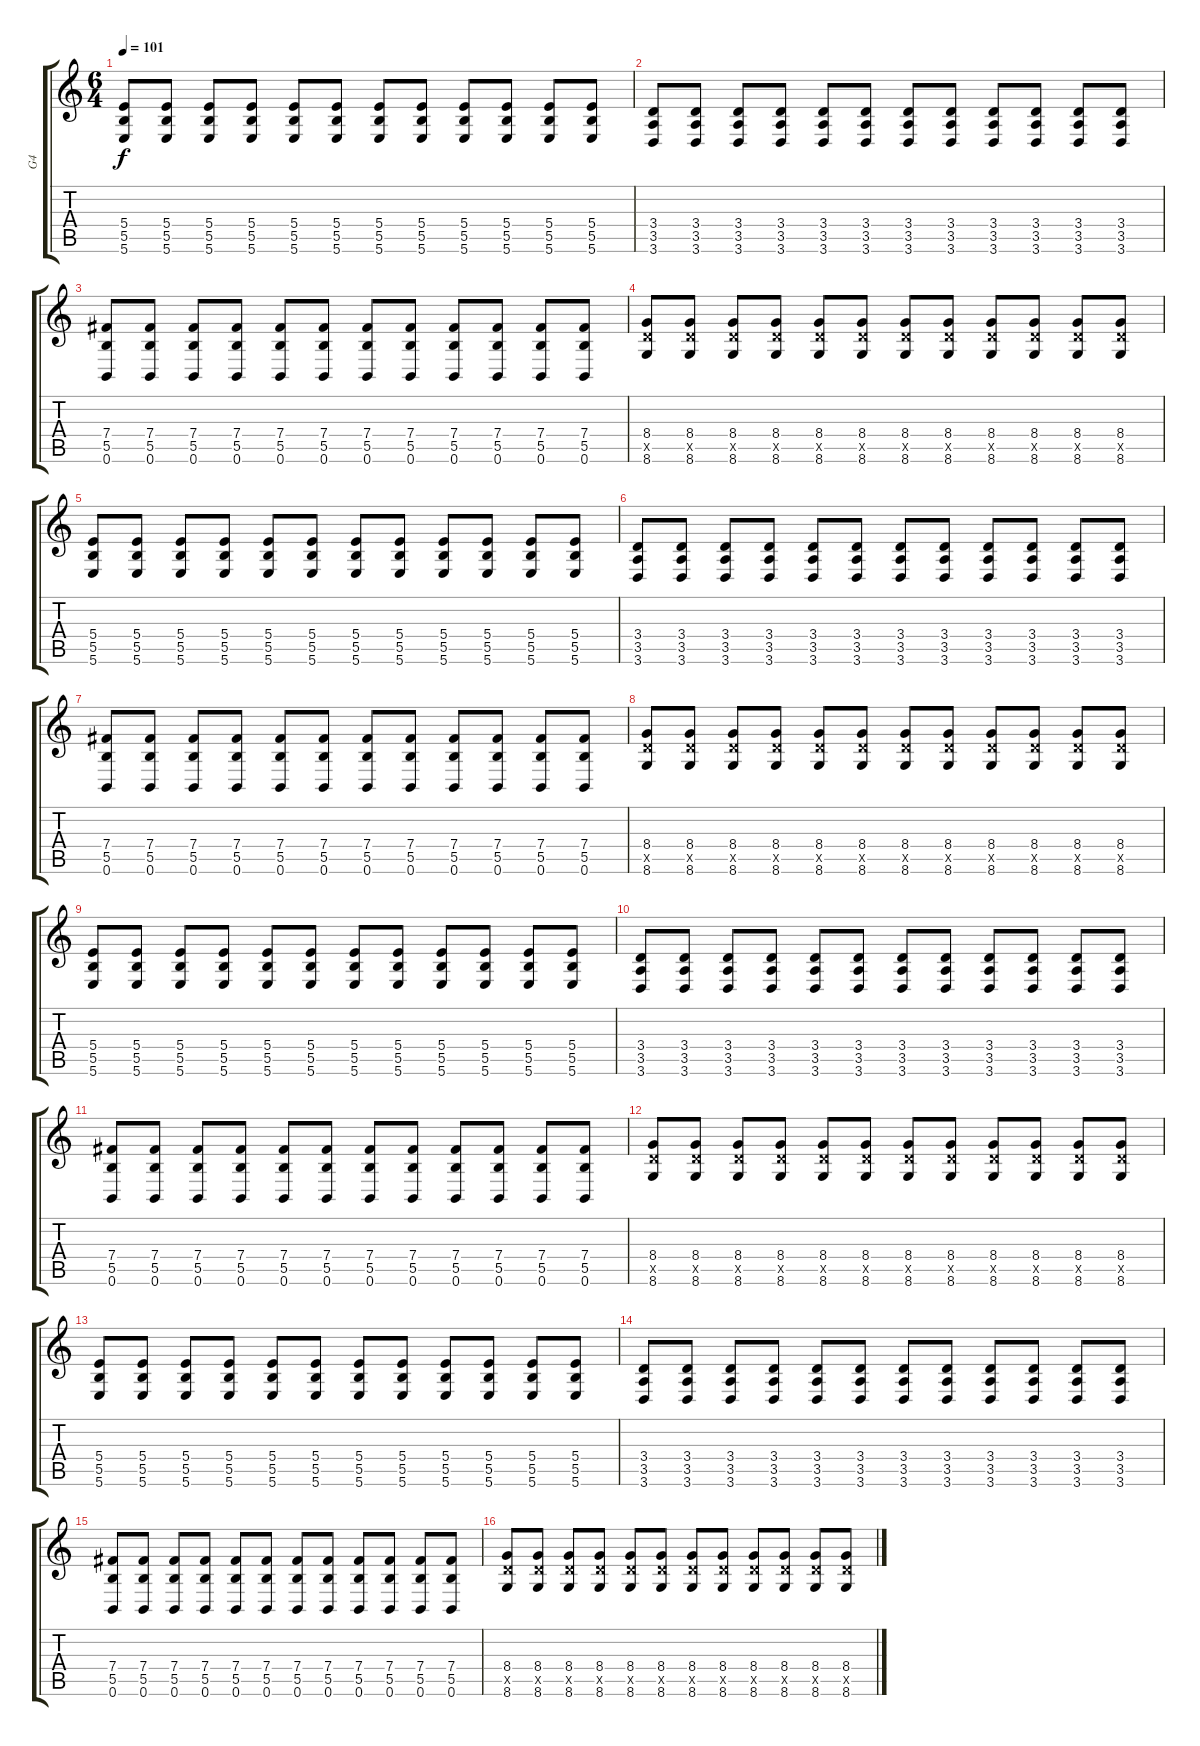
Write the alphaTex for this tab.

\track ("G4" "G4") {instrument distortionguitar}
\staff {score tabs}
\tuning (Db4 Ab3 E3 B2 Gb2 B1) {hide}
\ts (6 4)
\tempo 101
\clef g2
\ks c
(5.4 5.5 5.6).8{dy f} (5.4 5.5 5.6).8 (5.4 5.5 5.6).8 (5.4 5.5 5.6).8 (5.4 5.5 5.6).8 (5.4 5.5 5.6).8 (5.4 5.5 5.6).8 (5.4 5.5 5.6).8 (5.4 5.5 5.6).8 (5.4 5.5 5.6).8 (5.4 5.5 5.6).8 (5.4 5.5 5.6).8 |
(3.4 3.5 3.6).8 (3.4 3.5 3.6).8 (3.4 3.5 3.6).8 (3.4 3.5 3.6).8 (3.4 3.5 3.6).8 (3.4 3.5 3.6).8 (3.4 3.5 3.6).8 (3.4 3.5 3.6).8 (3.4 3.5 3.6).8 (3.4 3.5 3.6).8 (3.4 3.5 3.6).8 (3.4 3.5 3.6).8 |
(7.4 5.5 0.6).8 (7.4 5.5 0.6).8 (7.4 5.5 0.6).8 (7.4 5.5 0.6).8 (7.4 5.5 0.6).8 (7.4 5.5 0.6).8 (7.4 5.5 0.6).8 (7.4 5.5 0.6).8 (7.4 5.5 0.6).8 (7.4 5.5 0.6).8 (7.4 5.5 0.6).8 (7.4 5.5 0.6).8 |
(8.4 8.5{x} 8.6).8 (8.4 8.5{x} 8.6).8 (8.4 8.5{x} 8.6).8 (8.4 8.5{x} 8.6).8 (8.4 8.5{x} 8.6).8 (8.4 8.5{x} 8.6).8 (8.4 8.5{x} 8.6).8 (8.4 8.5{x} 8.6).8 (8.4 8.5{x} 8.6).8 (8.4 8.5{x} 8.6).8 (8.4 8.5{x} 8.6).8 (8.4 8.5{x} 8.6).8 |
(5.4 5.5 5.6).8 (5.4 5.5 5.6).8 (5.4 5.5 5.6).8 (5.4 5.5 5.6).8 (5.4 5.5 5.6).8 (5.4 5.5 5.6).8 (5.4 5.5 5.6).8 (5.4 5.5 5.6).8 (5.4 5.5 5.6).8 (5.4 5.5 5.6).8 (5.4 5.5 5.6).8 (5.4 5.5 5.6).8 |
(3.4 3.5 3.6).8 (3.4 3.5 3.6).8 (3.4 3.5 3.6).8 (3.4 3.5 3.6).8 (3.4 3.5 3.6).8 (3.4 3.5 3.6).8 (3.4 3.5 3.6).8 (3.4 3.5 3.6).8 (3.4 3.5 3.6).8 (3.4 3.5 3.6).8 (3.4 3.5 3.6).8 (3.4 3.5 3.6).8 |
(7.4 5.5 0.6).8 (7.4 5.5 0.6).8 (7.4 5.5 0.6).8 (7.4 5.5 0.6).8 (7.4 5.5 0.6).8 (7.4 5.5 0.6).8 (7.4 5.5 0.6).8 (7.4 5.5 0.6).8 (7.4 5.5 0.6).8 (7.4 5.5 0.6).8 (7.4 5.5 0.6).8 (7.4 5.5 0.6).8 |
(8.4 8.5{x} 8.6).8 (8.4 8.5{x} 8.6).8 (8.4 8.5{x} 8.6).8 (8.4 8.5{x} 8.6).8 (8.4 8.5{x} 8.6).8 (8.4 8.5{x} 8.6).8 (8.4 8.5{x} 8.6).8 (8.4 8.5{x} 8.6).8 (8.4 8.5{x} 8.6).8 (8.4 8.5{x} 8.6).8 (8.4 8.5{x} 8.6).8 (8.4 8.5{x} 8.6).8 |
(5.4 5.5 5.6).8 (5.4 5.5 5.6).8 (5.4 5.5 5.6).8 (5.4 5.5 5.6).8 (5.4 5.5 5.6).8 (5.4 5.5 5.6).8 (5.4 5.5 5.6).8 (5.4 5.5 5.6).8 (5.4 5.5 5.6).8 (5.4 5.5 5.6).8 (5.4 5.5 5.6).8 (5.4 5.5 5.6).8 |
(3.4 3.5 3.6).8 (3.4 3.5 3.6).8 (3.4 3.5 3.6).8 (3.4 3.5 3.6).8 (3.4 3.5 3.6).8 (3.4 3.5 3.6).8 (3.4 3.5 3.6).8 (3.4 3.5 3.6).8 (3.4 3.5 3.6).8 (3.4 3.5 3.6).8 (3.4 3.5 3.6).8 (3.4 3.5 3.6).8 |
(7.4 5.5 0.6).8 (7.4 5.5 0.6).8 (7.4 5.5 0.6).8 (7.4 5.5 0.6).8 (7.4 5.5 0.6).8 (7.4 5.5 0.6).8 (7.4 5.5 0.6).8 (7.4 5.5 0.6).8 (7.4 5.5 0.6).8 (7.4 5.5 0.6).8 (7.4 5.5 0.6).8 (7.4 5.5 0.6).8 |
(8.4 8.5{x} 8.6).8 (8.4 8.5{x} 8.6).8 (8.4 8.5{x} 8.6).8 (8.4 8.5{x} 8.6).8 (8.4 8.5{x} 8.6).8 (8.4 8.5{x} 8.6).8 (8.4 8.5{x} 8.6).8 (8.4 8.5{x} 8.6).8 (8.4 8.5{x} 8.6).8 (8.4 8.5{x} 8.6).8 (8.4 8.5{x} 8.6).8 (8.4 8.5{x} 8.6).8 |
(5.4 5.5 5.6).8 (5.4 5.5 5.6).8 (5.4 5.5 5.6).8 (5.4 5.5 5.6).8 (5.4 5.5 5.6).8 (5.4 5.5 5.6).8 (5.4 5.5 5.6).8 (5.4 5.5 5.6).8 (5.4 5.5 5.6).8 (5.4 5.5 5.6).8 (5.4 5.5 5.6).8 (5.4 5.5 5.6).8 |
(3.4 3.5 3.6).8 (3.4 3.5 3.6).8 (3.4 3.5 3.6).8 (3.4 3.5 3.6).8 (3.4 3.5 3.6).8 (3.4 3.5 3.6).8 (3.4 3.5 3.6).8 (3.4 3.5 3.6).8 (3.4 3.5 3.6).8 (3.4 3.5 3.6).8 (3.4 3.5 3.6).8 (3.4 3.5 3.6).8 |
(7.4 5.5 0.6).8 (7.4 5.5 0.6).8 (7.4 5.5 0.6).8 (7.4 5.5 0.6).8 (7.4 5.5 0.6).8 (7.4 5.5 0.6).8 (7.4 5.5 0.6).8 (7.4 5.5 0.6).8 (7.4 5.5 0.6).8 (7.4 5.5 0.6).8 (7.4 5.5 0.6).8 (7.4 5.5 0.6).8 |
(8.4 8.5{x} 8.6).8 (8.4 8.5{x} 8.6).8 (8.4 8.5{x} 8.6).8 (8.4 8.5{x} 8.6).8 (8.4 8.5{x} 8.6).8 (8.4 8.5{x} 8.6).8 (8.4 8.5{x} 8.6).8 (8.4 8.5{x} 8.6).8 (8.4 8.5{x} 8.6).8 (8.4 8.5{x} 8.6).8 (8.4 8.5{x} 8.6).8 (8.4 8.5{x} 8.6).8
